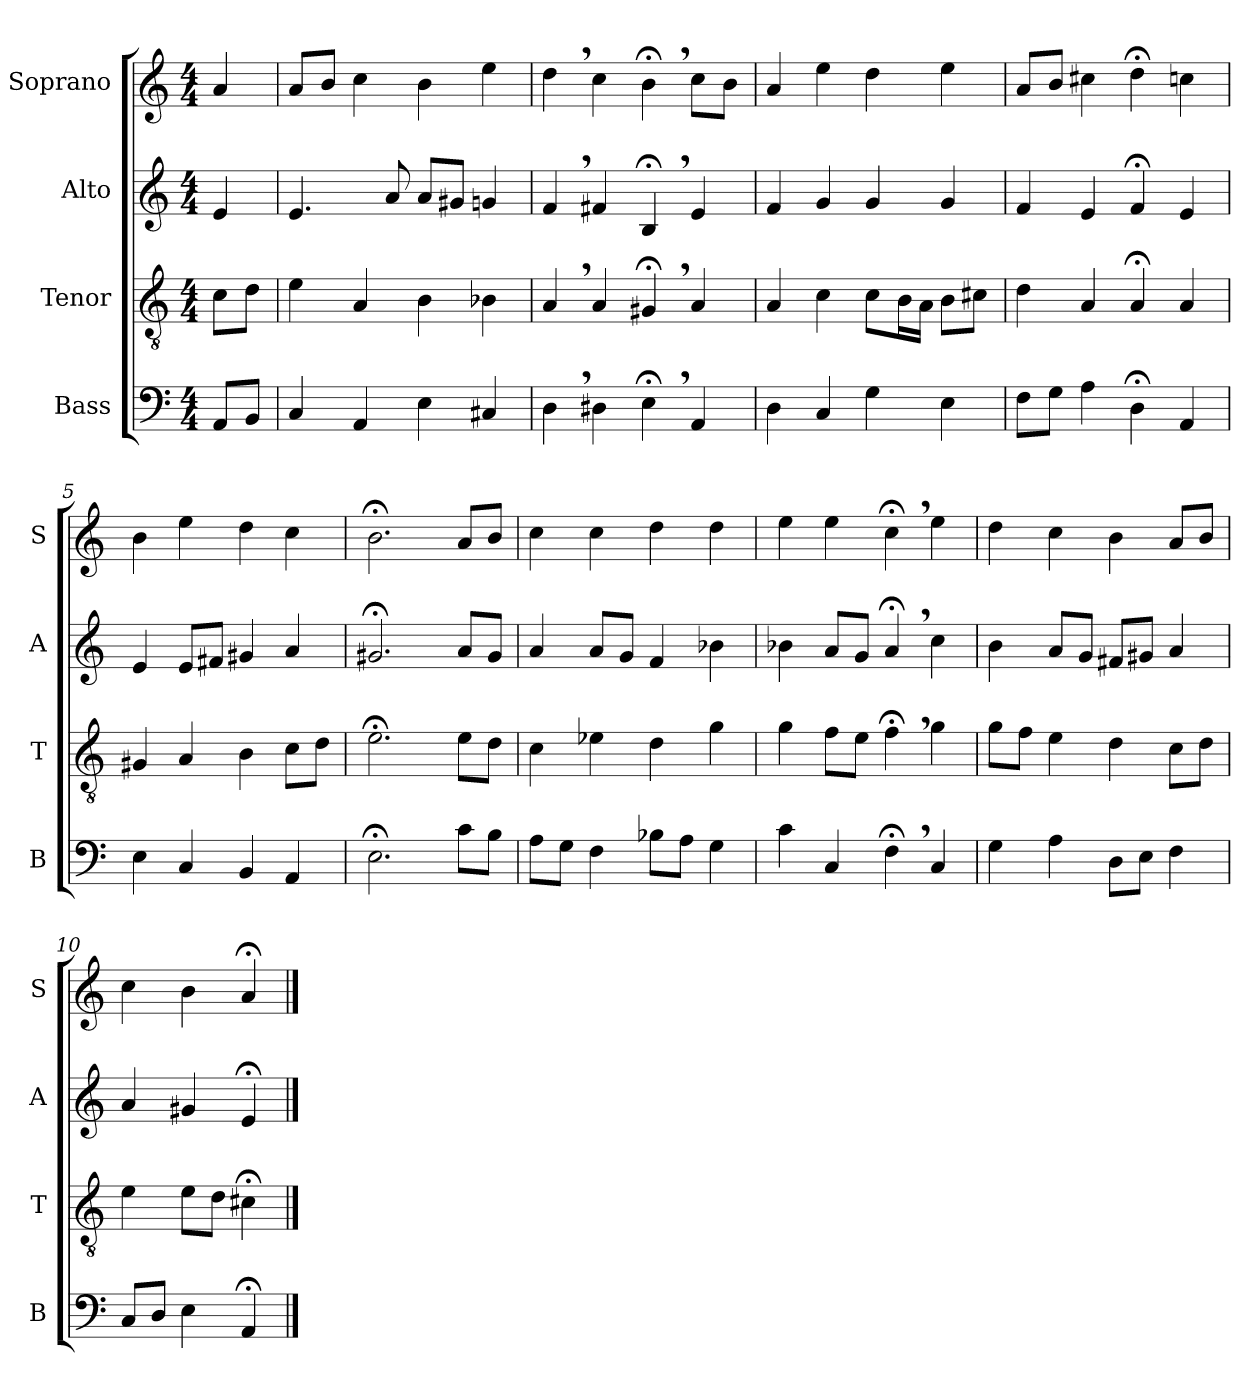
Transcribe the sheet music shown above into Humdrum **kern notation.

**kern	**kern	**kern	**kern
*part4	*part3	*part2	*part1
*staff4	*staff3	*staff2	*staff1
*I"Bass	*I"Tenor	*I"Alto	*I"Soprano
*I'B	*I'T	*I'A	*I'S
*clefF4	*clefGv2	*clefG2	*clefG2
*k[]	*k[]	*k[]	*k[]
*M4/4	*M4/4	*M4/4	*M4/4
=	=	=	=
8AA/L	8c\L	4e/	4a/
8BB/J	8d\J	.	.
=1	=1	=1	=1
4C/	4e\	4.e/	8a/L
.	.	.	8b/J
4AA/	4A/	.	4cc\
.	.	8a/	.
4E\	4B\	8a/L	4b\
.	.	8g#X/J	.
4C#X/	4B-X\	4gn/	4ee\
=2	=2	=2	=2
4D,\	4A,/	4f,/	4dd,\
4D#X\	4A/	4f#X/	4cc\
4E;<,\	4G#X;<,/	4B;<,/	4b;<,\
4AA/	4A/	4e/	8cc\L
.	.	.	8b\J
=3	=3	=3	=3
4D\	4A/	4f/	4a/
4C/	4c\	4g/	4ee\
4G\	8c\L	4g/	4dd\
.	16B\L	.	.
.	16A\JJ	.	.
4E\	8B\L	4g/	4ee\
.	8c#X\J	.	.
=4	=4	=4	=4
8F\L	4d\	4f/	8a/L
8G\J	.	.	8b/J
4A\	4A/	4e/	4cc#X\
4D;<\	4A;</	4f;</	4dd;<:\
4AA/	4A/	4e/	4ccn\
=5	=5	=5	=5
4E\	4G#X/	4e/	4b\
4C/	4A/	8e/L	4ee\
.	.	8f#X/J	.
4BB/	4B\	4g#X/	4dd\
4AA/	8c\L	4a/	4cc\
.	8d\J	.	.
=6	=6	=6	=6
2.E;<\	2.e;<\	2.g#X;</	2.b;<\
8c\L	8e\L	8a/L	8a/L
8B\J	8d\J	8g#/J	8b/J
=7	=7	=7	=7
8A\L	4c\	4a/	4cc\
8G\J	.	.	.
4F\	4e-X\	8a/L	4cc\
.	.	8g/J	.
8B-X\L	4d\	4f/	4dd\
8A\J	.	.	.
4G\	4g\	4b-X\	4dd\
=8	=8	=8	=8
4c\	4g\	4b-X\	4ee\
4C/	8f\L	8a/L	4ee\
.	8e\J	8g/J	.
4F;<,\	4f;<,\	4a;<,/	4cc;<,\
4C/	4g\	4cc\	4ee\
=9	=9	=9	=9
4G\	8g\L	4b\	4dd\
.	8f\J	.	.
4A\	4e\	8a/L	4cc\
.	.	8g/J	.
8D\L	4d\	8f#X/L	4b\
8E\J	.	8g#X/J	.
4F\	8c\L	4a/	8a/L
.	8d\J	.	8b/J
=10	=10	=10	=10
8C/L	4e\	4a/	4cc\
8D/J	.	.	.
4E\	8e\L	4g#X/	4b\
.	8d\J	.	.
4AA;</	4c#X;<\	4e;</	4a;</
==	==	==	==
*-	*-	*-	*-
